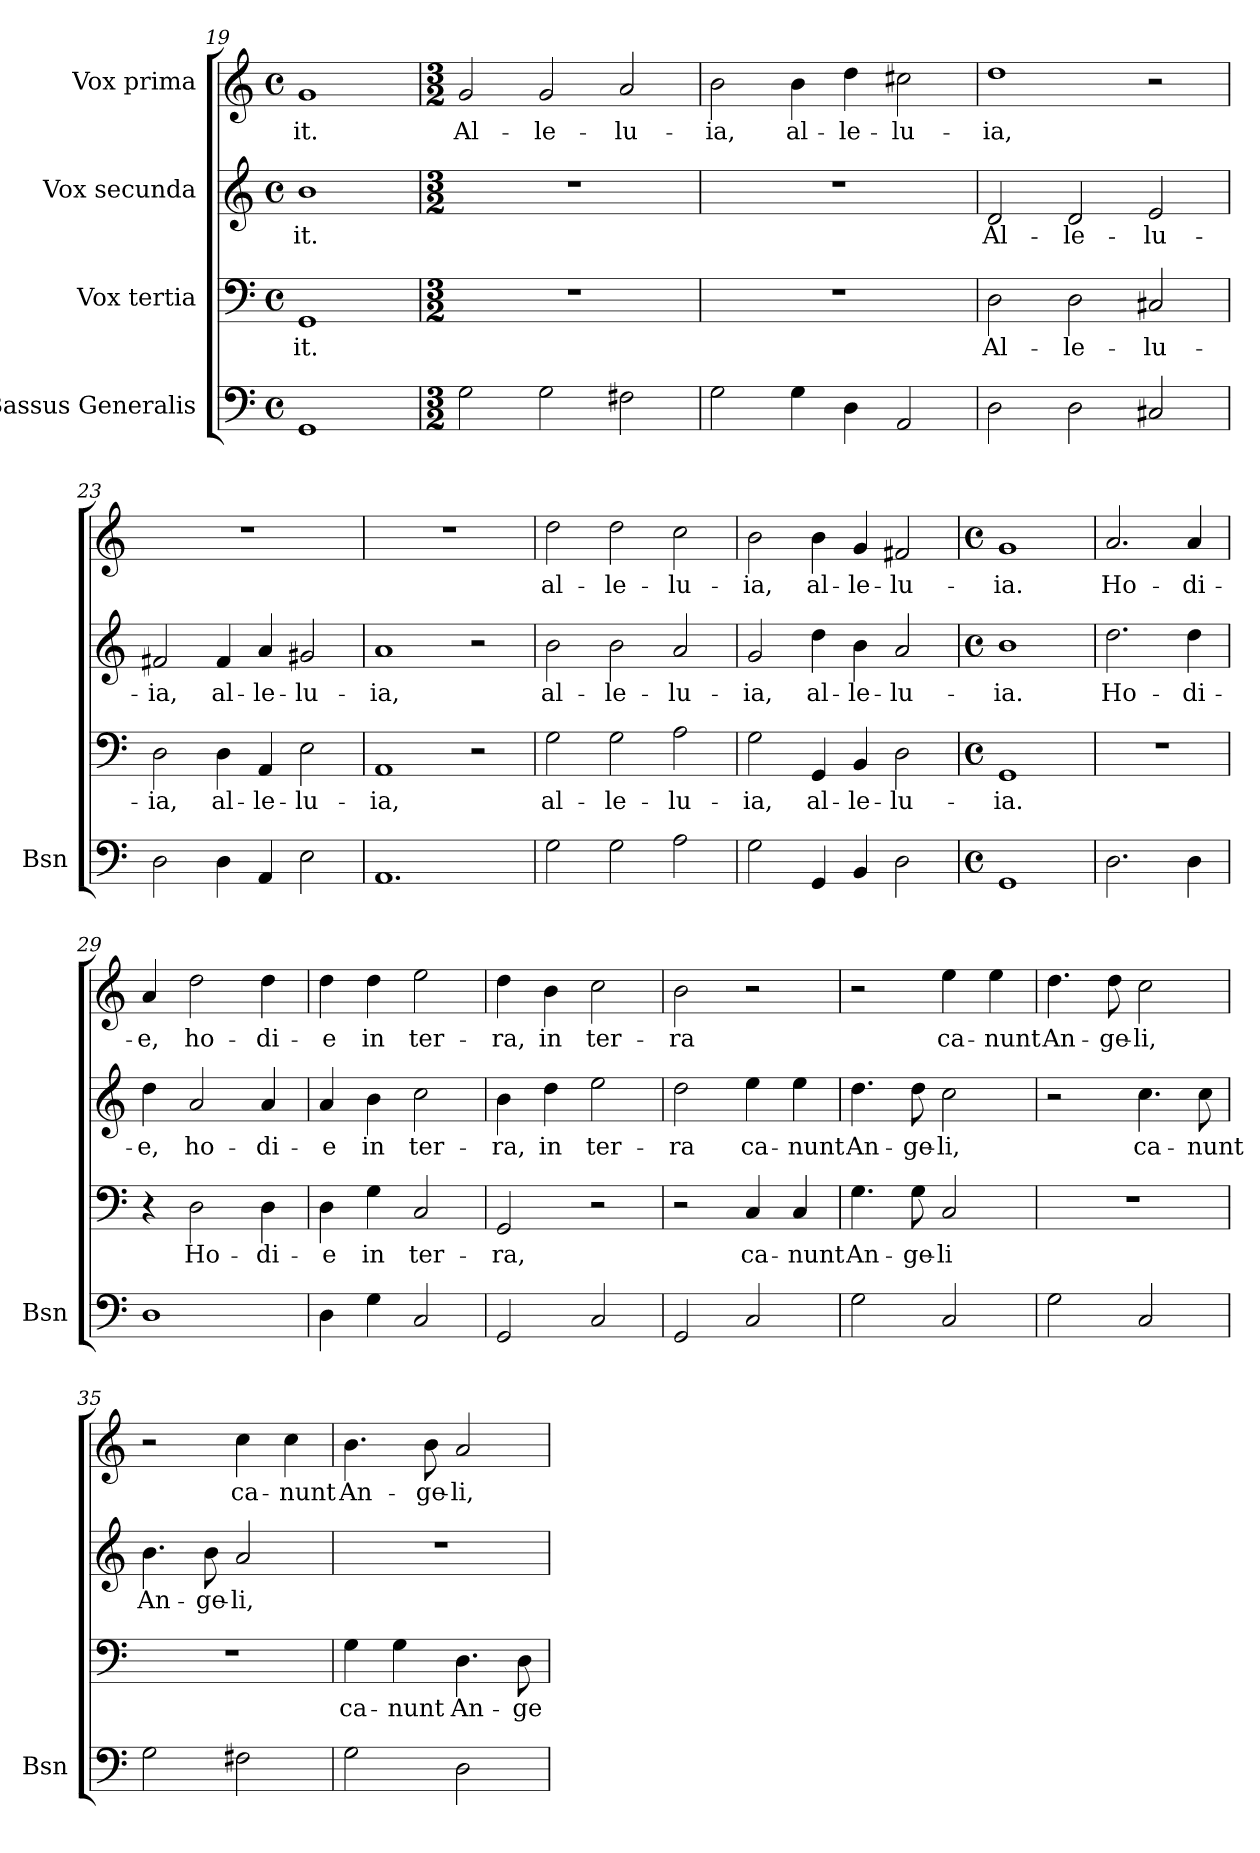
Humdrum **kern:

**kern	**kern	**text	**kern	**text	**kern	**text
*part4	*part3	*part3	*part2	*part2	*part1	*part1
*staff4	*staff3	*staff3	*staff2	*staff2	*staff1	*staff1
*I"Bassus Generalis	*I"Vox tertia	*	*I"Vox secunda	*	*I"Vox prima	*
*I'Bsn	*	*	*	*	*	*
*clefF4	*clefF4	*	*clefG2	*	*clefG2	*
*k[]	*k[]	*	*k[]	*	*k[]	*
*M4/4	*M4/4	*	*M4/4	*	*M4/4	*
*met(c)	*met(c)	*	*met(c)	*	*met(c)	*
=19	=19	=19	=19	=19	=19	=19
1GG	1GG	-it.	1b	-it.	1g	-it.
!!LO:LB:g=z
=20	=20	=20	=20	=20	=20	=20
*M3/2	*M3/2	*	*M3/2	*	*M3/2	*
*	*	*	*	*	*MM150	*
2G\	1.r	.	1.r	.	2g/	Al-
2G\	.	.	.	.	2g/	-le-
2F#X\	.	.	.	.	2a/	-lu-
=21	=21	=21	=21	=21	=21	=21
2G\	1.r	.	1.r	.	2b\	-ia,
4G\	.	.	.	.	4b\	al-
4D\	.	.	.	.	4dd\	-le-
2AA/	.	.	.	.	2cc#X\	-lu-
=22	=22	=22	=22	=22	=22	=22
2D\	2D\	Al-	2d/	Al-	1dd	-ia,
2D\	2D\	-le-	2d/	-le-	.	.
2C#X/	2C#X/	-lu-	2e/	-lu-	2r	.
=23	=23	=23	=23	=23	=23	=23
2D\	2D\	-ia,	2f#X/	-ia,	1.r	.
4D\	4D\	al-	4f#/	al-	.	.
4AA/	4AA/	-le-	4a/	-le-	.	.
2E\	2E\	-lu-	2g#X/	-lu-	.	.
=24	=24	=24	=24	=24	=24	=24
1.AA	1AA	-ia,	1a	-ia,	1.r	.
.	2r	.	2r	.	.	.
=25	=25	=25	=25	=25	=25	=25
2G\	2G\	al-	2b\	al-	2dd\	al-
2G\	2G\	-le-	2b\	-le-	2dd\	-le-
2A\	2A\	-lu-	2a/	-lu-	2cc\	-lu-
=26	=26	=26	=26	=26	=26	=26
2G\	2G\	-ia,	2g/	-ia,	2b\	-ia,
4GG/	4GG/	al-	4dd\	al-	4b\	al-
4BB/	4BB/	-le-	4b\	-le-	4g/	-le-
2D\	2D\	-lu-	2a/	-lu-	2f#X/	-lu-
=27	=27	=27	=27	=27	=27	=27
*M4/4	*M4/4	*	*M4/4	*	*M4/4	*
*met(c)	*met(c)	*	*met(c)	*	*met(c)	*
*	*	*	*	*	*MM100	*
1GG	1GG	-ia.	1b	-ia.	1g	-ia.
!!LO:PB:g=z
=28	=28	=28	=28	=28	=28	=28
2.D\	1r	.	2.dd\	Ho-	2.a/	Ho-
4D\	.	.	4dd\	-di-	4a/	-di-
=29	=29	=29	=29	=29	=29	=29
1D	4r	.	4dd\	-e,	4a/	-e,
.	2D\	Ho-	2a/	ho-	2dd\	ho-
.	4D\	-di-	4a/	-di-	4dd\	-di-
=30	=30	=30	=30	=30	=30	=30
4D\	4D\	-e	4a/	-e	4dd\	-e
4G\	4G\	in	4b\	in	4dd\	in
2C/	2C/	ter-	2cc\	ter-	2ee\	ter-
=31	=31	=31	=31	=31	=31	=31
2GG/	2GG/	-ra,	4b\	-ra,	4dd\	-ra,
.	.	.	4dd\	in	4b\	in
2C/	2r	.	2ee\	ter-	2cc\	ter-
=32	=32	=32	=32	=32	=32	=32
2GG/	2r	.	2dd\	-ra	2b\	-ra
2C/	4C/	ca-	4ee\	ca-	2r	.
.	4C/	-nunt	4ee\	-nunt	.	.
=33	=33	=33	=33	=33	=33	=33
2G\	4.G\	An-	4.dd\	An-	2r	.
.	8G\	-ge-	8dd\	-ge-	.	.
2C/	2C/	-li	2cc\	-li,	4ee\	ca-
.	.	.	.	.	4ee\	-nunt
!!LO:LB:g=z
=34	=34	=34	=34	=34	=34	=34
2G\	1r	.	2r	.	4.dd\	An-
.	.	.	.	.	8dd\	-ge-
2C/	.	.	4.cc\	ca-	2cc\	-li,
.	.	.	8cc\	-nunt	.	.
=35	=35	=35	=35	=35	=35	=35
2G\	1r	.	4.b\	An-	2r	.
.	.	.	8b\	-ge-	.	.
2F#X\	.	.	2a/	-li,	4cc\	ca-
.	.	.	.	.	4cc\	-nunt
=36	=36	=36	=36	=36	=36	=36
2G\	4G\	ca-	1r	.	4.b\	An-
.	4G\	-nunt	.	.	.	.
.	.	.	.	.	8b\	-ge-
2D\	4.D\	An-	.	.	2a/	-li,
.	8D\	-ge-	.	.	.	.
=	=	=	=	=	=	=
*-	*-	*-	*-	*-	*-	*-
